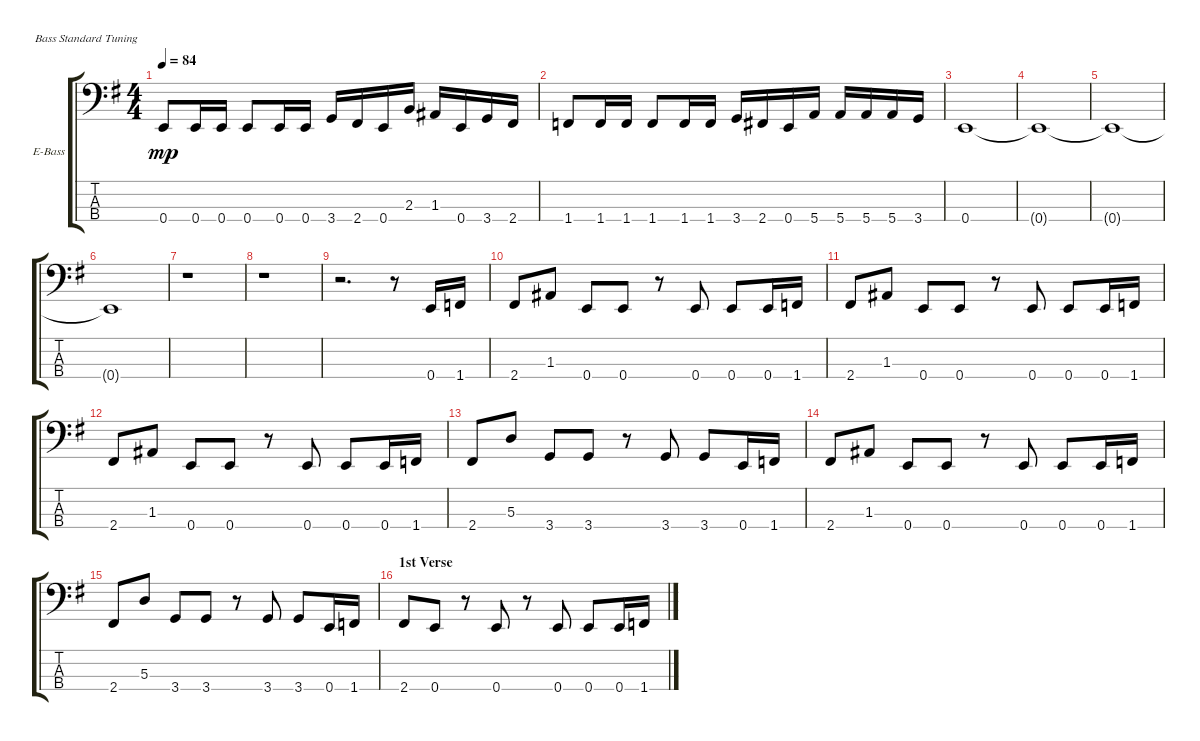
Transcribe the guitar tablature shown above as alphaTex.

\bracketExtendMode groupsimilarinstruments
\firstSystemTrackNameOrientation horizontal
\otherSystemsTrackNameOrientation horizontal
\track ("Bass" "E-Bass") {instrument electricbasspick}
\staff {score tabs}
\tuning (G2 D2 A1 E1)
\ts (4 4)
\tempo 84
\clef f4
\scale
1.05549
\ks g
0.4.8{dy mp} 0.4.16 0.4.16 0.4.8 0.4.16 0.4.16 3.4.16 2.4.16 0.4.16 2.3.16 1.3.16 0.4.16 3.4.16 2.4.16 |
\scale
0.944515 1.4.8 1.4.16 1.4.16 1.4.8 1.4.16 1.4.16 3.4.16 2.4.16 0.4.16 5.4.16 5.4.16 5.4.16 5.4.16 3.4.16 |
\scale
1.05549 0.4.1 |
\scale
0.944515 0.4{t}.1 |
\scale
1.05549 0.4{t}.1 |
\scale
0.944515 0.4{t}.1 |
\scale
1.05549 r.1 |
\scale
0.944515 r.1 |
\scale
1.05549 r.2{d} r.8 0.4.16 1.4.16 |
\scale
0.944515 2.4.8 1.3.8 0.4.8 0.4.8 r.8 0.4.8 0.4.8 0.4.16 1.4.16 |
\scale
1.05549 2.4.8 1.3.8 0.4.8 0.4.8 r.8 0.4.8 0.4.8 0.4.16 1.4.16 |
\scale
0.944515 2.4.8 1.3.8 0.4.8 0.4.8 r.8 0.4.8 0.4.8 0.4.16 1.4.16 |
\scale
1.05549 2.4.8 5.3.8 3.4.8 3.4.8 r.8 3.4.8 3.4.8 0.4.16 1.4.16 |
\scale
0.944515 2.4.8 1.3.8 0.4.8 0.4.8 r.8 0.4.8 0.4.8 0.4.16 1.4.16 |
\scale
1.05549 2.4.8 5.3.8 3.4.8 3.4.8 r.8 3.4.8 3.4.8 0.4.16 1.4.16 |
\section ("" "1st Verse")
\scale
0.944515 2.4.8 0.4.8 r.8 0.4.8 r.8 0.4.8 0.4.8 0.4.16 1.4.16
